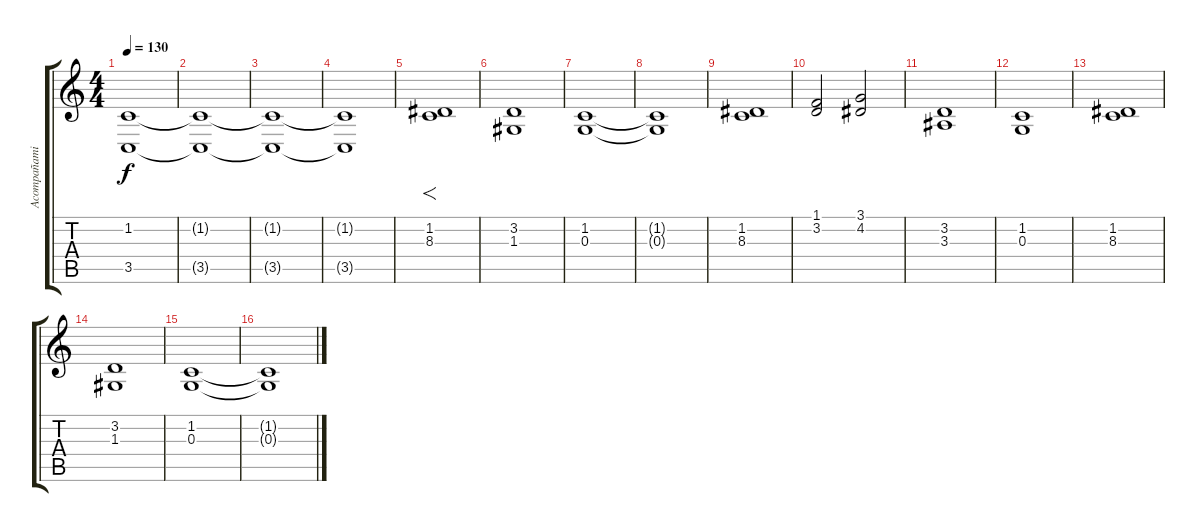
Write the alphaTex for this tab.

\track ("Acompañamiento" "Acompañami") {instrument stringensemble2}
\staff {score tabs}
\tuning (E4 B3 G3 D3 A2 E2) {hide}
\ts (4 4)
\tempo 130
\clef g2
\ks c
(1.2 3.5).1{dy f instrument stringensemble2} |
(1.2{t} 3.5{t}).1 |
(1.2{t} 3.5{t}).1 |
(1.2{t} 3.5{t}).1 |
(1.2 8.3).1{f} |
(3.2 1.3).1 |
(1.2 0.3).1 |
(1.2{t} 0.3{t}).1 |
(1.2 8.3).1 |
(1.1 3.2).2 (3.1 4.2).2 |
(3.2 3.3).1 |
(1.2 0.3).1 |
(1.2 8.3).1 |
(3.2 1.3).1 |
(1.2 0.3).1 |
(1.2{t} 0.3{t}).1
